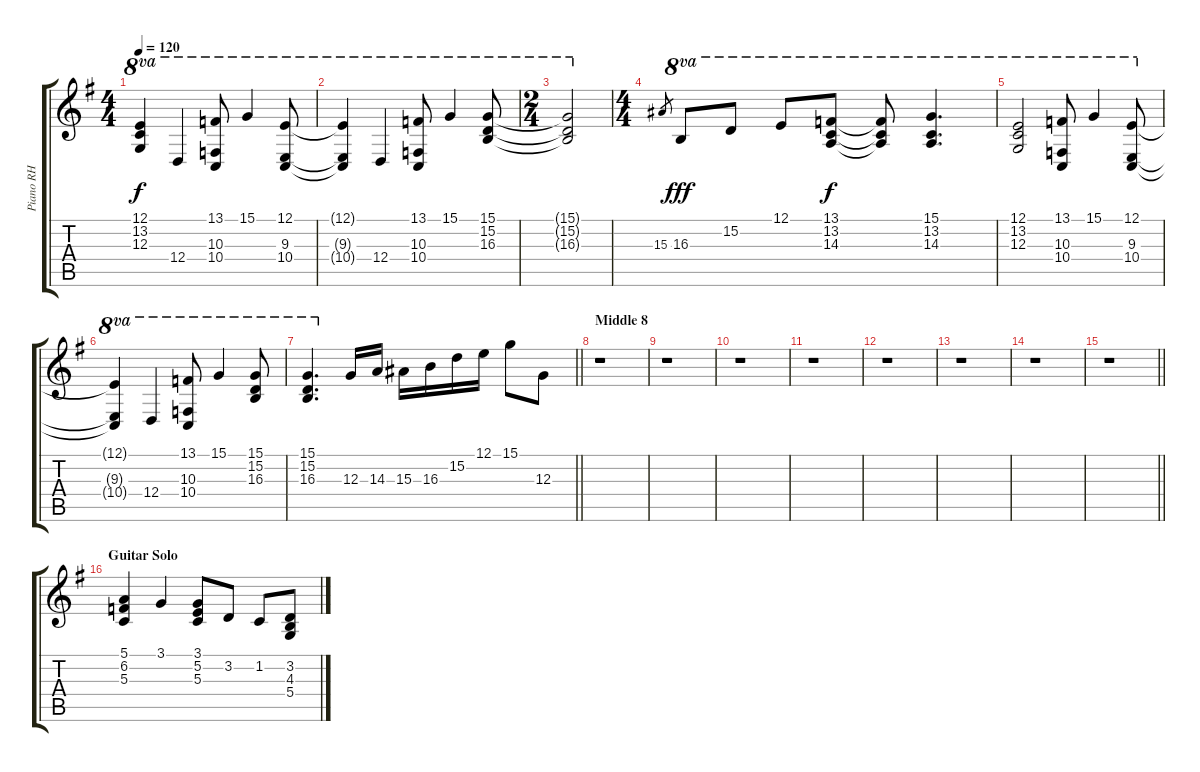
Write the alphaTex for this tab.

\track ("Piano RH" "Piano RH") {instrument acousticgrandpiano}
\staff {score tabs}
\tuning (E4 B3 G3 D3 A2 E2) {hide}
\ts (4 4)
\tempo 120
\clef g2
\ks g
(12.1{t} 13.2{t} 12.3{t}).4{ot 8va dy f} 12.4.4{ot 8va} (13.1 10.3 10.4).8{ot 8va} 15.1.4{ot 8va} (12.1 9.3 10.4).8{ot 8va} |
(12.1{t} 9.3{t} 10.4{t}).4{ot 8va} 12.4.4{ot 8va} (13.1 10.3 10.4).8{ot 8va} 15.1.4{ot 8va} (15.1 15.2 16.3).8{ot 8va} |
\ts (2 4)
(15.1{t} 15.2{t} 16.3{t}).2{ot 8va} |
\ts (4 4)
15.3.8{gr} 16.3.8{ot 8va dy fff} 15.2.8{ot 8va} 12.1.8{ot 8va} (13.1 13.2 14.3).8{ot 8va dy f} (13.1{t} 13.2{t} 14.3{t}).8{ot 8va} (15.1 13.2 14.3).4{d ot 8va} |
(12.1 13.2 12.3).2{ot 8va} (13.1 10.3 10.4).8{ot 8va} 15.1.4{ot 8va} (12.1 9.3 10.4).8{ot 8va} |
(12.1{t} 9.3{t} 10.4{t}).4{ot 8va} 12.4.4{ot 8va} (13.1 10.3 10.4).8{ot 8va} 15.1.4{ot 8va} (15.1 15.2 16.3).8{ot 8va} |
\barLineRight lightlight
(15.1 15.2 16.3).4{d ot 8va} 12.3.16 14.3.16 15.3.16 16.3.16 15.2.16 12.1.16 15.1.8 12.3.8 |
\section ("" "Middle 8")
r.1 |
r.1 |
r.1 |
r.1 |
r.1 |
r.1 |
r.1 |
\barLineRight lightlight
r.1 |
\section ("" "Guitar Solo")
(5.1 6.2 5.3).4 3.1.4 (3.1 5.2 5.3).8 3.2.8 1.2.8 (3.2 4.3 5.4).8
